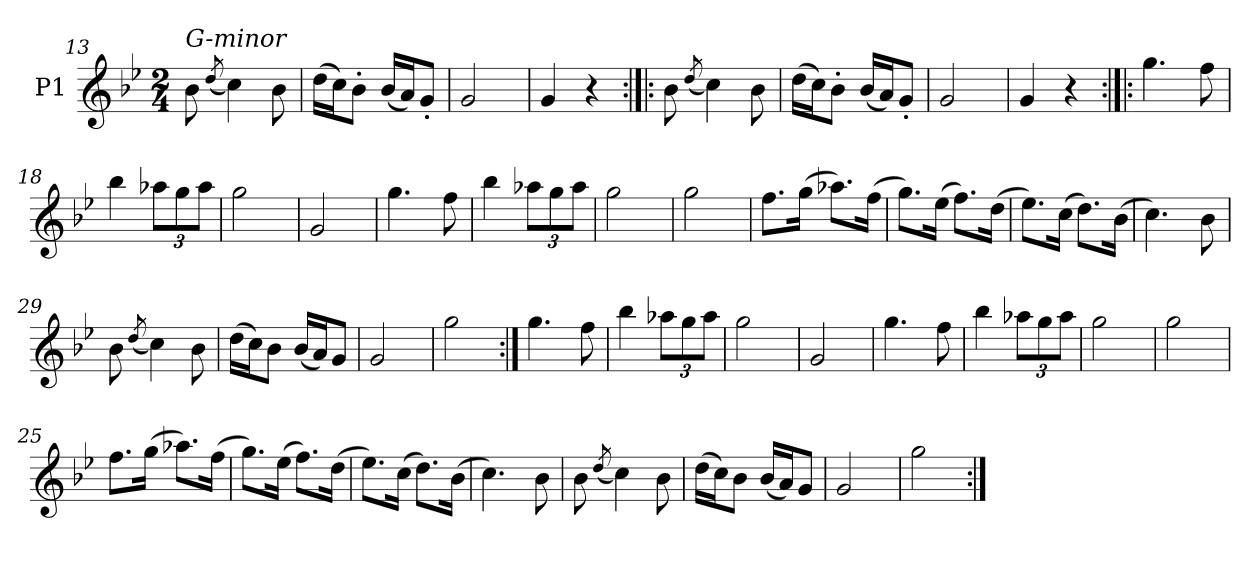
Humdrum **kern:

**kern
*part1
*staff1
*I"P1
*clefG2
*k[b-e-]
*g:
*M2/4
=13
!LO:TX:a:i:t=G-minor
8b-
(8qdd/
4cc)
8b-
=14
(16ddLL
16ccJ)
8b-'J
(16b-LL
16aJ)
8g'J
=15
2g
=16
4g
4r
=13:|!|:
8b-
(8qdd/
4cc)
8b-
=14
(16ddLL
16ccJ)
8b-'J
(16b-LL
16aJ)
8g'J
=15
2g
=16
4g
4r
=17:|!|:
4.gg
8ff
=18
4bb-
12aa-XL
12gg
12aa-J
=19
2gg
=20
2g
=21
4.gg
8ff
=22
4bb-
12aa-XL
12gg
12aa-J
=23
2gg
=24
2gg
=25
8.ffL
(16ggJk
8.aa-XL)
(16ffJk
=26
8.ggL)
(16ee-Jk
8.ffL)
(16ddJk
=27
8.ee-L)
(16ccJk
8.ddL)
(16b-Jk
=28
4.cc)
8b-
=29
8b-
(8qdd/
4cc)
8b-
=30
(16ddLL
16ccJ)
8b-J
(16b-LL
16aJ)
8gJ
=31
2g
=32
2gg
=:|!
4.gg
8ff
=18
4bb-
12aa-XL
12gg
12aa-J
=19
2gg
=20
2g
=21
4.gg
8ff
=22
4bb-
12aa-XL
12gg
12aa-J
=23
2gg
=24
2gg
=25
8.ffL
(16ggJk
8.aa-XL)
(16ffJk
=26
8.ggL)
(16ee-Jk
8.ffL)
(16ddJk
=27
8.ee-L)
(16ccJk
8.ddL)
(16b-Jk
=28
4.cc)
8b-
=29
8b-
(8qdd/
4cc)
8b-
=30
(16ddLL
16ccJ)
8b-J
(16b-LL
16aJ)
8gJ
=31
2g
=32
2gg
=:|!
*-
